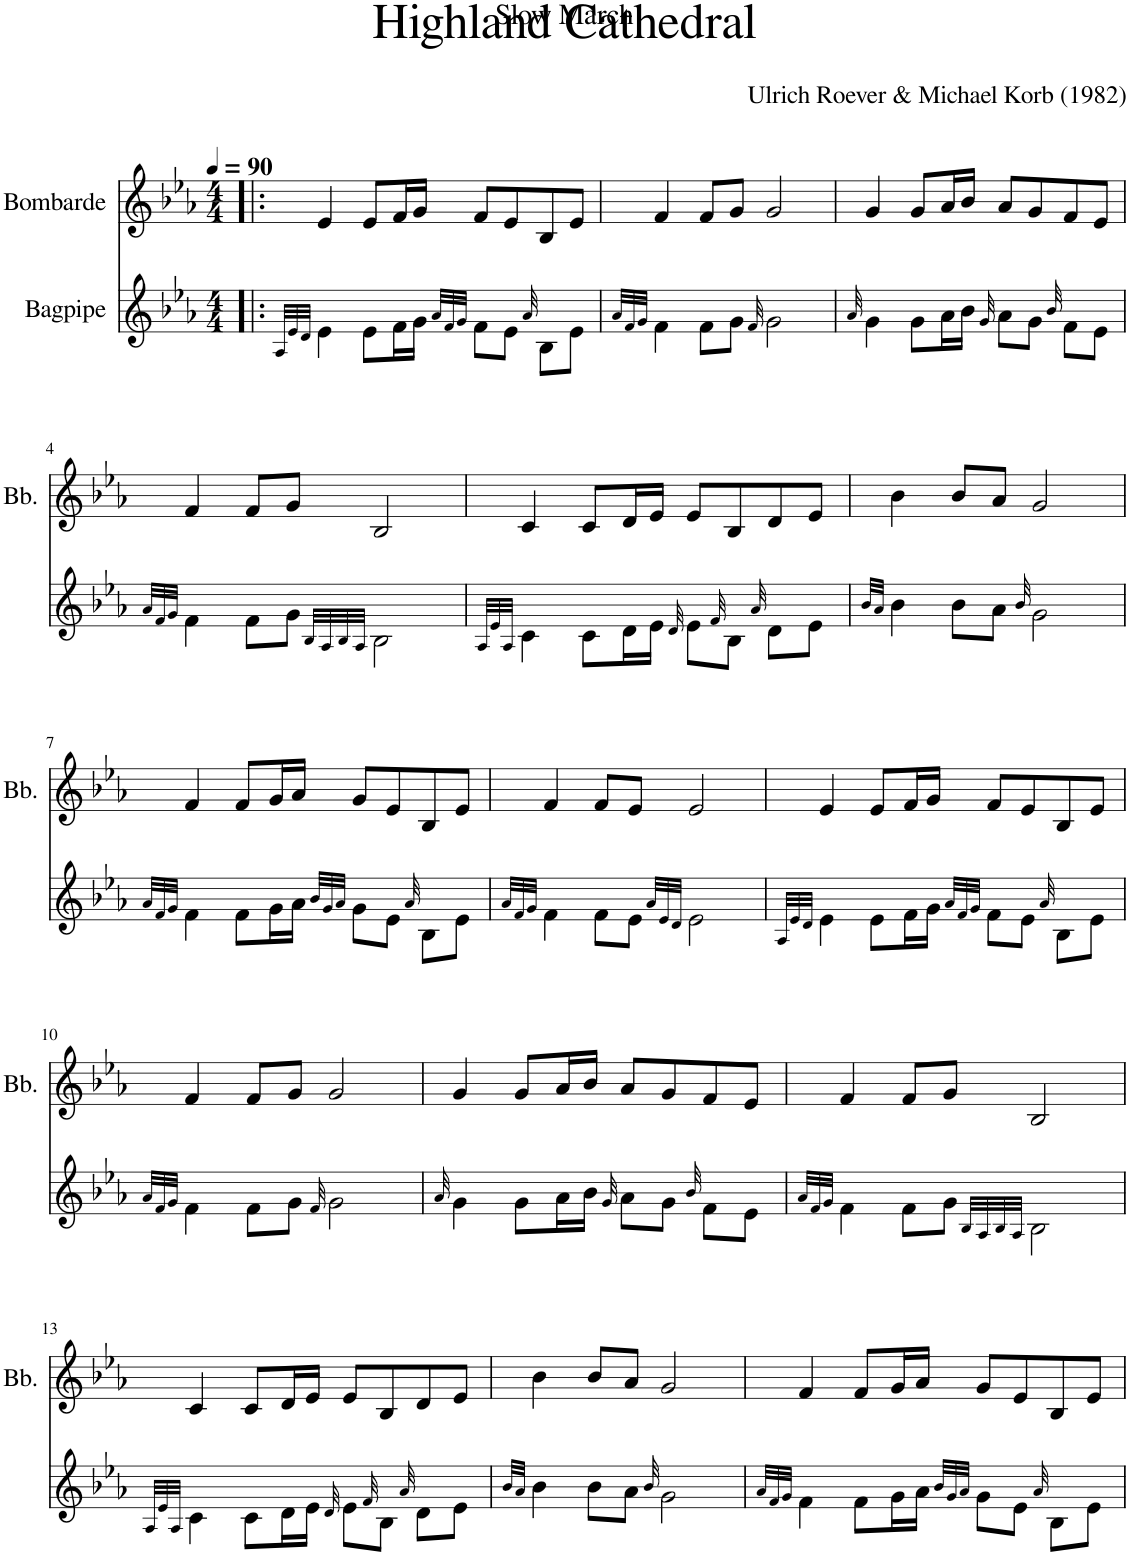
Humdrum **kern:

**kern	**kern
*part2	*part1
*staff2	*staff1
*I"Bagpipe	*I"Bombarde
*	*I'Bb.
*clefG2	*clefG2
*k[b-e-a-]	*k[b-e-a-]
*M4/4	*M4/4
*MM90	*MM90
=1!|:	=1!|:
32qA-/LLL	.
32qe-/	.
32qd/JJJ	.
4e-\	4e-/
8e-\L	8e-/L
16f\L	16f/L
16g\JJ	16g/JJ
32qa-/LLL	.
32qf/	.
32qg/JJJ	.
8f\L	8f/L
8e-\J	8e-/
32qa-/	.
8B-\L	8B-/
8e-\J	8e-/J
=2	=2
32qa-/LLL	.
32qf/	.
32qg/JJJ	.
4f\	4f/
8f\L	8f/L
8g\J	8g/J
32qf/	.
2g\	2g/
=3	=3
32qa-/	.
4g\	4g/
8g\L	8g/L
16a-\L	16a-/L
16b-\JJ	16b-/JJ
32qg/	.
8a-\L	8a-/L
8g\J	8g/
32qb-/	.
8f\L	8f/
8e-\J	8e-/J
!!LO:LB:g=z
=4	=4
32qa-/LLL	.
32qf/	.
32qg/JJJ	.
4f\	4f/
8f\L	8f/L
8g\J	8g/J
32qB-/LLL	.
32qA-/	.
32qB-/	.
32qA-/JJJ	.
2B-\	2B-/
=5	=5
32qA-/LLL	.
32qe-/	.
32qA-/JJJ	.
4c\	4c/
8c\L	8c/L
16d\L	16d/L
16e-\JJ	16e-/JJ
32qd/	.
8e-\L	8e-/L
32qf/	.
8B-\J	8B-/
32qa-/	.
8d\L	8d/
8e-\J	8e-/J
=6	=6
32qb-/LLL	.
32qa-/JJJ	.
4b-\	4b-\
8b-\L	8b-/L
8a-\J	8a-/J
32qb-/	.
2g\	2g/
!!LO:LB:g=z
=7	=7
32qa-/LLL	.
32qf/	.
32qg/JJJ	.
4f\	4f/
8f\L	8f/L
16g\L	16g/L
16a-\JJ	16a-/JJ
32qb-/LLL	.
32qg/	.
32qa-/JJJ	.
8g\L	8g/L
8e-\J	8e-/
32qa-/	.
8B-\L	8B-/
8e-\J	8e-/J
=8	=8
32qa-/LLL	.
32qf/	.
32qg/JJJ	.
4f\	4f/
8f\L	8f/L
8e-\J	8e-/J
32qa-/LLL	.
32qe-/	.
32qd/JJJ	.
2e-\	2e-/
=9	=9
32qA-/LLL	.
32qe-/	.
32qd/JJJ	.
4e-\	4e-/
8e-\L	8e-/L
16f\L	16f/L
16g\JJ	16g/JJ
32qa-/LLL	.
32qf/	.
32qg/JJJ	.
8f\L	8f/L
8e-\J	8e-/
32qa-/	.
8B-\L	8B-/
8e-\J	8e-/J
!!LO:LB:g=z
=10	=10
32qa-/LLL	.
32qf/	.
32qg/JJJ	.
4f\	4f/
8f\L	8f/L
8g\J	8g/J
32qf/	.
2g\	2g/
=11	=11
32qa-/	.
4g\	4g/
8g\L	8g/L
16a-\L	16a-/L
16b-\JJ	16b-/JJ
32qg/	.
8a-\L	8a-/L
8g\J	8g/
32qb-/	.
8f\L	8f/
8e-\J	8e-/J
=12	=12
32qa-/LLL	.
32qf/	.
32qg/JJJ	.
4f\	4f/
8f\L	8f/L
8g\J	8g/J
32qB-/LLL	.
32qA-/	.
32qB-/	.
32qA-/JJJ	.
2B-\	2B-/
!!LO:LB:g=z
=13	=13
32qA-/LLL	.
32qe-/	.
32qA-/JJJ	.
4c\	4c/
8c\L	8c/L
16d\L	16d/L
16e-\JJ	16e-/JJ
32qd/	.
8e-\L	8e-/L
32qf/	.
8B-\J	8B-/
32qa-/	.
8d\L	8d/
8e-\J	8e-/J
=14	=14
32qb-/LLL	.
32qa-/JJJ	.
4b-\	4b-\
8b-\L	8b-/L
8a-\J	8a-/J
32qb-/	.
2g\	2g/
=15	=15
32qa-/LLL	.
32qf/	.
32qg/JJJ	.
4f\	4f/
8f\L	8f/L
16g\L	16g/L
16a-\JJ	16a-/JJ
32qb-/LLL	.
32qg/	.
32qa-/JJJ	.
8g\L	8g/L
8e-\J	8e-/
32qa-/	.
8B-\L	8B-/
8e-\J	8e-/J
=	=
*-	*-
